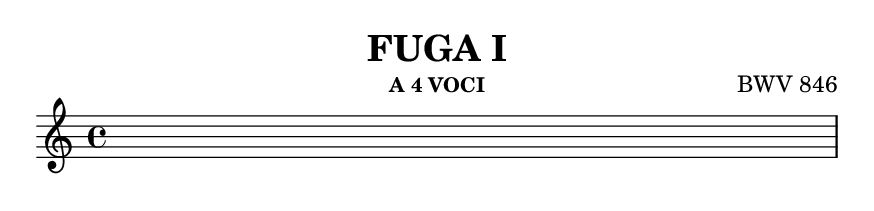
%% Generated by lilypond-book
%% Options: [exampleindent=10.16\mm,indent=0\mm,line-width=160\mm,noragged-right,papersize="a5",quote]
\include "lilypond-book-preamble.ly"


% ****************************************************************
% Start cut-&-pastable-section
% ****************************************************************

#(ly:set-option 'eps-box-padding 3.000000)



\paper {
  #(set-paper-size "a5")
  indent = 0\mm
  line-width = 160\mm
  % offset the left padding, also add 1mm as lilypond creates cropped
  % images with a little space on the right
  line-width = #(- line-width (* mm  3.000000) (* mm 1))
  ragged-right = ##f
  line-width = 160\mm - 2.0 * 10.16\mm
  % offset the left padding, also add 1mm as lilypond creates cropped
  % images with a little space on the right
  line-width = #(- line-width (* mm  3.000000) (* mm 1))
}

\layout {
  
}




% ****************************************************************
% ly snippet:
% ****************************************************************
\sourcefileline 1037
\book {
  \paper {
    indent = 0\mm
    scoreTitleMarkup = \markup {
      \fill-line {
        \null
        \override #`(direction . ,UP)
        \dir-column {
          \center-align \fontsize #-1 \bold
            \fromproperty #'header:mycustomtext %% User-defined field
          \center-align \fontsize #4 \bold
            \fromproperty #'header:piece
        }
        \fromproperty #'header:opus
      }
    }
  }
  \header { tagline = ##f }
  \score {
    \header {
      piece = "FUGA I"
      mycustomtext = "A 4 VOCI" %% User-defined field
      opus = "BWV 846"
    }
    { s1 }
  }
}



% ****************************************************************
% end ly snippet
% ****************************************************************
